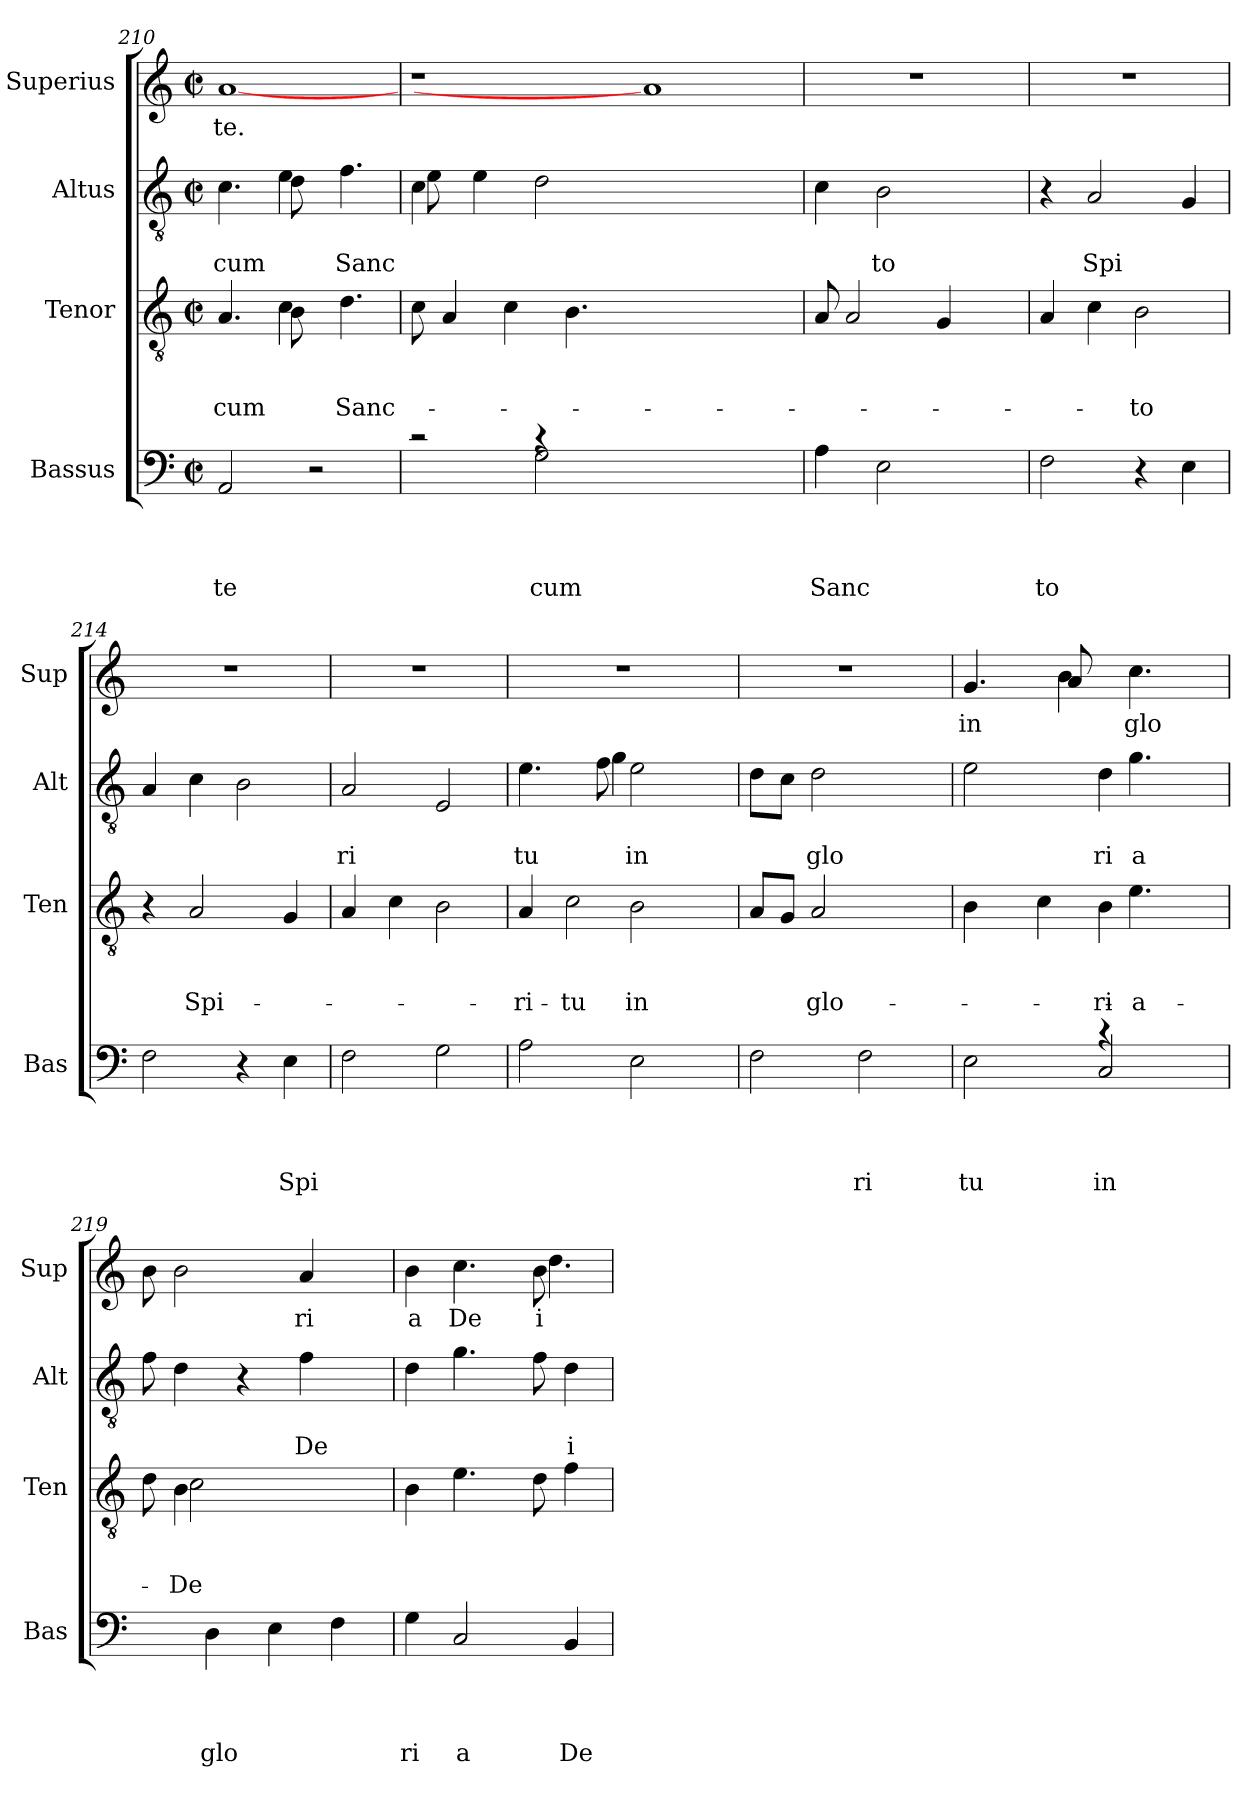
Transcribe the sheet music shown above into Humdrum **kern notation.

**kern	**text	**text	**text	**text	**kern	**text	**text	**text	**kern	**text	**text	**kern	**text
*part4	*part4	*part4	*part4	*part4	*part3	*part3	*part3	*part3	*part2	*part2	*part2	*part1	*part1
*staff4	*staff4	*staff4	*staff4	*staff4	*staff3	*staff3	*staff3	*staff3	*staff2	*staff2	*staff2	*staff1	*staff1
*I"Bassus	*	*	*	*	*I"Tenor	*	*	*	*I"Altus	*	*	*I"Superius	*
*I'Bas	*	*	*	*	*I'Ten	*	*	*	*I'Alt	*	*	*I'Sup	*
!!LO:LB:g=z
*clefF4	*	*	*	*	*clefGv2	*	*	*	*clefGv2	*	*	*clefG2	*
*k[]	*	*	*	*	*k[]	*	*	*	*k[]	*	*	*k[]	*
*C:	*	*	*	*	*C:	*	*	*	*C:	*	*	*C:	*
*M2/2	*	*	*	*	*M2/2	*	*	*	*M2/2	*	*	*M2/2	*
*met(c|)	*	*	*	*	*met(c|)	*	*	*	*met(c|)	*	*	*met(c|)	*
=210	=210	=210	=210	=210	=210	=210	=210	=210	=210	=210	=210	=210	=210
!	!	!	!	!LO:LY:b	!	!	!	!LO:LY:b	!	!	!LO:LY:b	!	!LO:LY:b
*	*	*	*	*	*^	*	*	*	*^	*	*	*	*
2AA/	.	.	.	te	4.A/	4.ryy	.	.	cum	4.c\	4.ryy	.	cum	[1a	-te.
.	.	.	.	.	4c\	8B\	.	.	.	4e\	8d\	.	.	.	.
2r	.	.	.	.	.	2ryy	.	.	.	.	2ryy	.	.	.	.
!	!	!	!	!	!	!	!	!	!LO:LY:b	!	!	!	!LO:LY:b	!	!
.	.	.	.	.	4.d\	.	.	.	Sanc-	4.f\	.	.	Sanc	.	.
*	*	*	*	*	*v	*v	*	*	*	*	*	*	*	*	*
=211	=211	=211	=211	=211	=211	=211	=211	=211	=211	=211	=211	=211	=211	=211
*^	*	*	*	*	*	*	*	*	*	*	*	*	*	*
2rc	2ryy	.	.	.	.	8c\	.	.	.	4c\	8e\	.	.	1r	.
.	.	.	.	.	.	4A/	.	.	.	.	1ryy	.	.	.	.
.	.	.	.	.	.	.	.	.	.	4e\	.	.	.	.	.
.	.	.	.	.	.	4c\	.	.	.	.	.	.	.	.	.
!	!	!	!	!	!LO:LY:b	!	!	!	!	!	!	!	!	!	!
4rc	2G\	.	.	.	cum	.	.	.	.	2d\	.	.	.	.	.
.	.	.	.	.	.	4.B\	.	.	.	.	.	.	.	.	.
1ryy	.	.	.	.	.	.	.	.	.	.	.	.	.	.	.
.	1ryy	.	.	.	.	1ryy	.	.	.	1ryy	.	.	.	1a]	.
.	.	.	.	.	.	.	.	.	.	.	2..ryy	.	.	.	.
4ryy	.	.	.	.	.	.	.	.	.	.	.	.	.	.	.
*v	*v	*	*	*	*	*	*	*	*	*v	*v	*	*	*	*
=212	=212	=212	=212	=212	=212	=212	=212	=212	=212	=212	=212	=212	=212
!	!	!	!	!LO:LY:b	!	!	!	!	!	!	!	!	!
4A\	.	.	.	Sanc	8A/	.	.	.	4c\	.	.	1r	.
.	.	.	.	.	2A/	.	.	.	.	.	.	.	.
!	!	!	!	!	!	!	!	!	!	!	!LO:LY:b	!	!
2E\	.	.	.	.	.	.	.	.	2B\	.	to	.	.
.	.	.	.	.	4G/	.	.	.	.	.	.	.	.
4ryy	.	.	.	.	.	.	.	.	4ryy	.	.	.	.
.	.	.	.	.	8ryy	.	.	.	.	.	.	.	.
=213	=213	=213	=213	=213	=213	=213	=213	=213	=213	=213	=213	=213	=213
!	!	!	!	!LO:LY:b	!	!	!	!	!	!	!	!	!
2F\	.	.	.	to	4A/	.	.	.	4r	.	.	1r	.
!	!	!	!	!	!	!	!	!	!	!	!LO:LY:b	!	!
.	.	.	.	.	4c\	.	.	.	2A/	.	Spi	.	.
!	!	!	!	!	!	!	!	!LO:LY:b	!	!	!	!	!
4r	.	.	.	.	2B\	.	.	-to	.	.	.	.	.
4E\	.	.	.	.	.	.	.	.	4G/	.	.	.	.
=214	=214	=214	=214	=214	=214	=214	=214	=214	=214	=214	=214	=214	=214
2F\	.	.	.	.	4r	.	.	.	4A/	.	.	1r	.
!	!	!	!	!	!	!	!	!LO:LY:b	!	!	!	!	!
.	.	.	.	.	2A/	.	.	Spi-	4c\	.	.	.	.
4r	.	.	.	.	.	.	.	.	2B\	.	.	.	.
!	!	!	!	!LO:LY:b	!	!	!	!	!	!	!	!	!
4E\	.	.	.	Spi	4G/	.	.	.	.	.	.	.	.
=215	=215	=215	=215	=215	=215	=215	=215	=215	=215	=215	=215	=215	=215
!	!	!	!	!	!	!	!	!	!	!	!LO:LY:b	!	!
2F\	.	.	.	.	4A/	.	.	.	2A/	.	ri	1r	.
.	.	.	.	.	4c\	.	.	.	.	.	.	.	.
2G\	.	.	.	.	2B\	.	.	.	2E/	.	.	.	.
=216	=216	=216	=216	=216	=216	=216	=216	=216	=216	=216	=216	=216	=216
!	!	!	!	!	!	!	!	!LO:LY:b	!	!	!LO:LY:b	!	!
*	*	*	*	*	*^	*	*	*	*^	*	*	*	*
2A\	.	.	.	.	4A/	2ryy	.	.	-ri-	4.e\	4.ryy	.	tu	1r	.
!	!	!	!	!	!	!	!	!	!LO:LY:b	!	!	!	!	!	!
.	.	.	.	.	2c\	.	.	.	-tu	.	.	.	.	.	.
.	.	.	.	.	.	.	.	.	.	8f\	4g\	.	.	.	.
!	!	!	!	!	!	!	!	!	!LO:LY:b	!	!	!	!LO:LY:b	!	!
2E\	.	.	.	.	.	2B\	.	.	in	2e\	.	.	in	.	.
.	.	.	.	.	.	.	.	.	.	.	4.ryy	.	.	.	.
.	.	.	.	.	4ryy	.	.	.	.	.	.	.	.	.	.
*	*	*	*	*	*v	*v	*	*	*	*	*	*	*	*	*
*	*	*	*	*	*	*	*	*	*v	*v	*	*	*	*
=217	=217	=217	=217	=217	=217	=217	=217	=217	=217	=217	=217	=217	=217
2F\	.	.	.	.	8A/L	.	.	.	8d\L	.	.	1r	.
.	.	.	.	.	8G/J	.	.	.	8c\J	.	.	.	.
!	!	!	!	!	!	!	!	!LO:LY:b	!	!	!LO:LY:b	!	!
.	.	.	.	.	2A/	.	.	glo-	2d\	.	glo	.	.
!	!	!	!	!LO:LY:b	!	!	!	!	!	!	!	!	!
2F\	.	.	.	ri	.	.	.	.	.	.	.	.	.
.	.	.	.	.	4ryy	.	.	.	4ryy	.	.	.	.
!!LO:LB:g=z
=218	=218	=218	=218	=218	=218	=218	=218	=218	=218	=218	=218	=218	=218
!	!	!	!	!LO:LY:b	!	!	!	!	!	!	!	!	!LO:LY:b
*^	*	*	*	*	*^	*	*	*	*^	*	*	*^	*
*	*	*	*	*	*	*	*^	*	*	*	*	*^	*	*	*	*	*
2E\	2ryy	.	.	.	tu	8ryy	4B\	2ryy	.	.	.	48%7ryy	2e\	2ryy	.	.	4.g/	4.ryy	in
.	.	.	.	.	.	32ryy	.	.	.	.	.	.	.	.	.	.	.	.	.
.	.	.	.	.	.	.	.	.	.	.	.	48%41ryy	.	.	.	.	.	.	.
.	.	.	.	.	.	2ryy	.	.	.	.	.	.	.	.	.	.	.	.	.
.	.	.	.	.	.	.	4c\	.	.	.	.	.	.	.	.	.	.	.	.
.	.	.	.	.	.	.	.	.	.	.	.	.	.	.	.	.	8a/	4b\	.
!	!	!	!	!	!LO:LY:b	!	!	!	!	!	!LO:LY:b	!	!	!	!	!LO:LY:b	!	!	!
4rc	2C/	.	.	.	in	.	4B\	8ryy	.	.	-ri	.	4d\	8ryy	.	ri	2ryy	.	.
!	!	!	!	!	!	!	!	!	!	!	!LO:LY:b	!	!	!	!	!LO:LY:b	!	!	!LO:LY:b
.	.	.	.	.	.	.	.	4.e\	.	.	a	.	.	4.g\	.	a	.	4.cc\	glo
.	.	.	.	.	.	4ryy	.	.	.	.	.	.	.	.	.	.	.	.	.
4ryy	.	.	.	.	.	.	4ryy	.	.	.	.	.	4ryy	.	.	.	.	.	.
.	.	.	.	.	.	16.ryy	.	.	.	.	.	.	.	.	.	.	.	.	.
*v	*v	*	*	*	*	*	*	*	*	*	*	*v	*v	*v	*	*	*v	*v	*
*	*	*	*	*	*	*v	*v	*	*	*	*	*	*	*	*
=219	=219	=219	=219	=219	=219	=219	=219	=219	=219	=219	=219	=219	=219	=219
4ryy	.	.	.	.	8d\	8ryy	.	.	.	8f\	.	.	8b\	.
!	!	!	!	!	!	!	!	!	!LO:LY:b	!	!	!	!	!
.	.	.	.	.	4B\	2c\	.	.	De	4d\	.	.	2b\	.
!	!	!	!	!LO:LY:b	!	!	!	!	!	!	!	!	!	!
4D\	.	.	.	glo	.	.	.	.	.	.	.	.	.	.
.	.	.	.	.	4.ryy	.	.	.	.	4r	.	.	.	.
4E\	.	.	.	.	.	.	.	.	.	.	.	.	.	.
!	!	!	!	!	!	!	!	!	!	!	!	!LO:LY:b	!	!LO:LY:b
.	.	.	.	.	.	4.ryy	.	.	.	4f\	.	De	4a/	ri
4F\	.	.	.	.	4ryy	.	.	.	.	.	.	.	.	.
.	.	.	.	.	.	.	.	.	.	8ryy	.	.	8ryy	.
*	*	*	*	*	*v	*v	*	*	*	*	*	*	*	*
=220	=220	=220	=220	=220	=220	=220	=220	=220	=220	=220	=220	=220	=220
!	!	!	!	!LO:LY:b	!	!	!	!	!	!	!	!	!LO:LY:b
*	*	*	*	*	*	*	*	*	*	*	*	*^	*
4G\	.	.	.	ri	4B\	.	.	.	4d\	.	.	4b\	2ryy	a
!	!	!	!	!LO:LY:b	!	!	!	!	!	!	!	!	!	!LO:LY:b
2C/	.	.	.	a	4.e\	.	.	.	4.g\	.	.	4.cc\	.	De
.	.	.	.	.	.	.	.	.	.	.	.	.	8ryy	.
!	!	!	!	!	!	!	!	!	!	!	!	!	!	!LO:LY:b:rj
.	.	.	.	.	8d\	.	.	.	8f\	.	.	8b\	4.dd\	i
!	!	!	!	!LO:LY:b	!	!	!	!	!	!	!LO:LY:b	!	!	!
4BB/	.	.	.	De	4f\	.	.	.	4d\	.	i	4ryy	.	.
*	*	*	*	*	*	*	*	*	*	*	*	*v	*v	*
=	=	=	=	=	=	=	=	=	=	=	=	=	=
*-	*-	*-	*-	*-	*-	*-	*-	*-	*-	*-	*-	*-	*-
